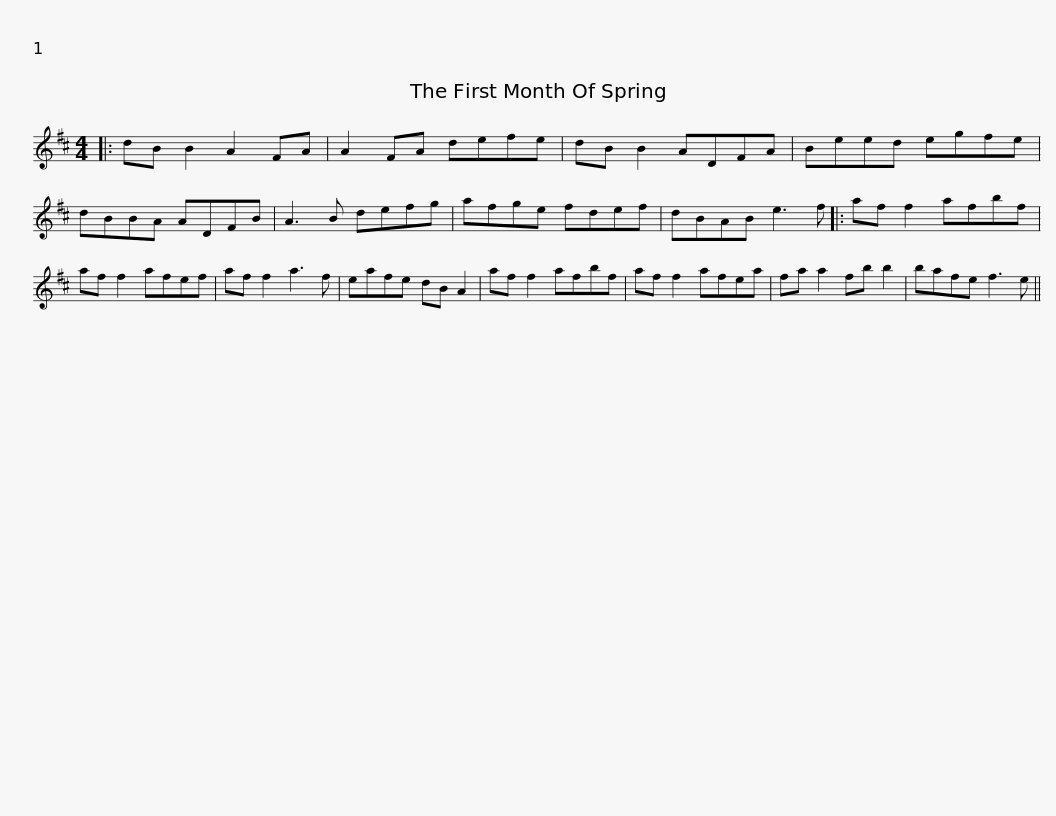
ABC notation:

X:1
L:1/8
M:4/4
I:linebreak $
K:D
V:1 treble
V:1
|: dB B2 A2 FA | A2 FA defe | dB B2 ADFA | Beed egfe | dBBA ADFB | %5
 A3 B defg |$ afge fdef | dBAB e3 f |: af f2 afbf | af f2 afef | %10
 af f2 a3 f | eafe dB A2 |$ af f2 afbf | af f2 afea | fa a2 fb b2 | %15
 bafe f3 e || %16
